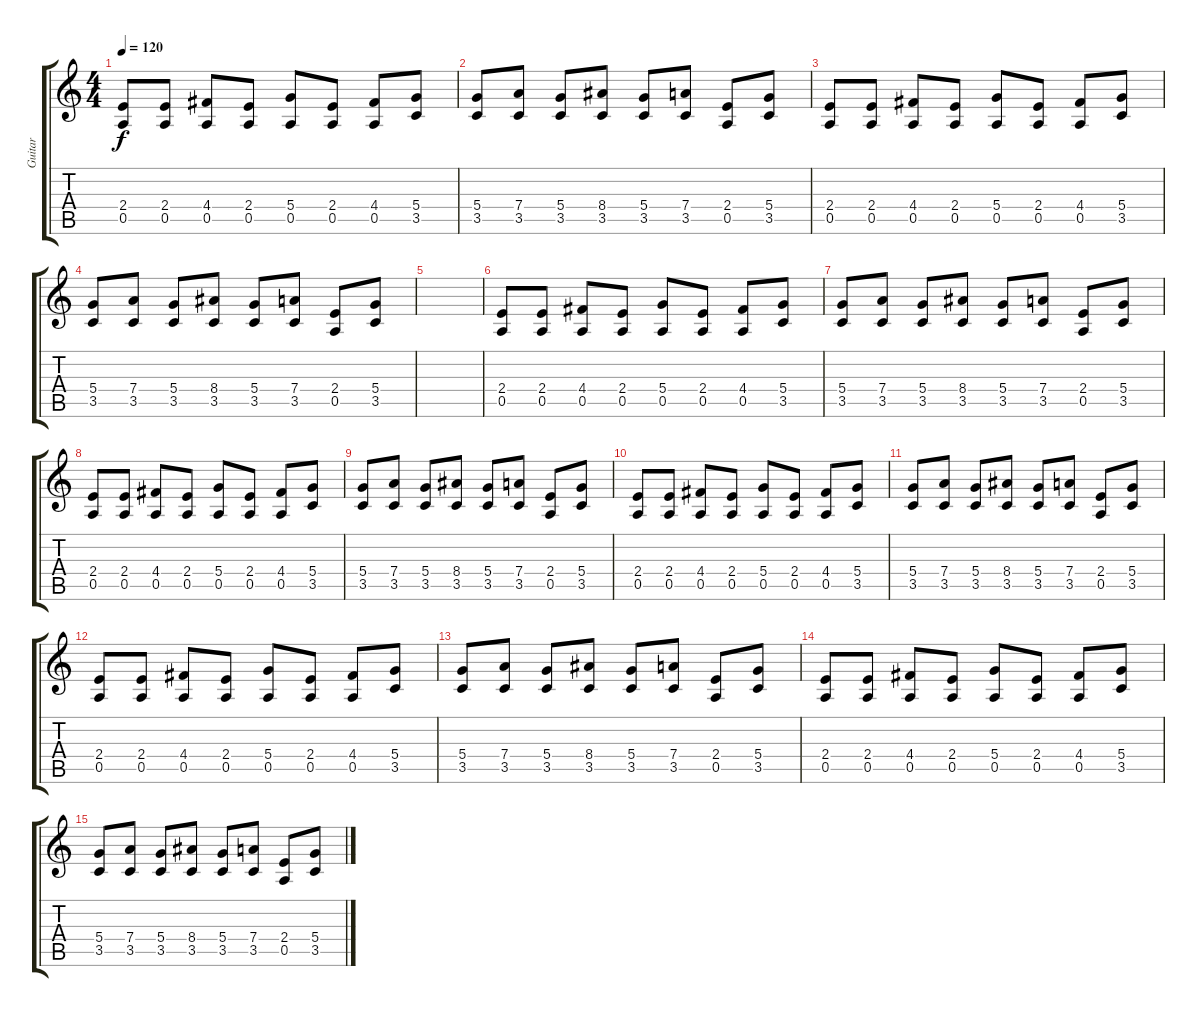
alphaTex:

\track ("Guitar" "Guitar") {instrument distortionguitar}
\staff {score tabs}
\tuning (E4 B3 G3 D3 A2 E2) {hide}
\ts (4 4)
\tempo 120
\clef g2
\ks c
(2.4 0.5).8{dy f} (2.4 0.5).8 (4.4 0.5).8 (2.4 0.5).8 (5.4 0.5).8 (2.4 0.5).8 (4.4 0.5).8 (5.4 3.5).8 |
(5.4 3.5).8 (7.4 3.5).8 (5.4 3.5).8 (8.4 3.5).8 (5.4 3.5).8 (7.4 3.5).8 (2.4 0.5).8 (5.4 3.5).8 |
(2.4 0.5).8 (2.4 0.5).8 (4.4 0.5).8 (2.4 0.5).8 (5.4 0.5).8 (2.4 0.5).8 (4.4 0.5).8 (5.4 3.5).8 |
(5.4 3.5).8 (7.4 3.5).8 (5.4 3.5).8 (8.4 3.5).8 (5.4 3.5).8 (7.4 3.5).8 (2.4 0.5).8 (5.4 3.5).8 |
|
(2.4 0.5).8 (2.4 0.5).8 (4.4 0.5).8 (2.4 0.5).8 (5.4 0.5).8 (2.4 0.5).8 (4.4 0.5).8 (5.4 3.5).8 |
(5.4 3.5).8 (7.4 3.5).8 (5.4 3.5).8 (8.4 3.5).8 (5.4 3.5).8 (7.4 3.5).8 (2.4 0.5).8 (5.4 3.5).8 |
(2.4 0.5).8 (2.4 0.5).8 (4.4 0.5).8 (2.4 0.5).8 (5.4 0.5).8 (2.4 0.5).8 (4.4 0.5).8 (5.4 3.5).8 |
(5.4 3.5).8 (7.4 3.5).8 (5.4 3.5).8 (8.4 3.5).8 (5.4 3.5).8 (7.4 3.5).8 (2.4 0.5).8 (5.4 3.5).8 |
(2.4 0.5).8 (2.4 0.5).8 (4.4 0.5).8 (2.4 0.5).8 (5.4 0.5).8 (2.4 0.5).8 (4.4 0.5).8 (5.4 3.5).8 |
(5.4 3.5).8 (7.4 3.5).8 (5.4 3.5).8 (8.4 3.5).8 (5.4 3.5).8 (7.4 3.5).8 (2.4 0.5).8 (5.4 3.5).8 |
(2.4 0.5).8 (2.4 0.5).8 (4.4 0.5).8 (2.4 0.5).8 (5.4 0.5).8 (2.4 0.5).8 (4.4 0.5).8 (5.4 3.5).8 |
(5.4 3.5).8 (7.4 3.5).8 (5.4 3.5).8 (8.4 3.5).8 (5.4 3.5).8 (7.4 3.5).8 (2.4 0.5).8 (5.4 3.5).8 |
(2.4 0.5).8 (2.4 0.5).8 (4.4 0.5).8 (2.4 0.5).8 (5.4 0.5).8 (2.4 0.5).8 (4.4 0.5).8 (5.4 3.5).8 |
(5.4 3.5).8 (7.4 3.5).8 (5.4 3.5).8 (8.4 3.5).8 (5.4 3.5).8 (7.4 3.5).8 (2.4 0.5).8 (5.4 3.5).8
